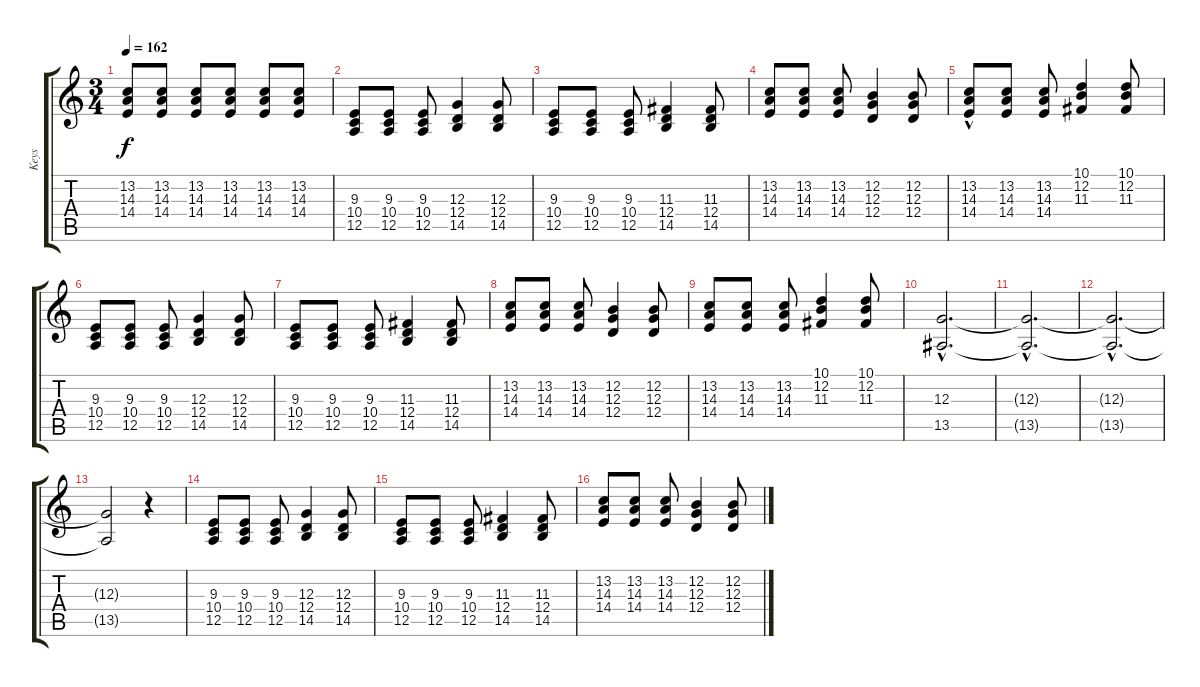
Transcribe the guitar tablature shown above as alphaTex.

\track ("Keys" "Keys") {instrument stringensemble2}
\staff {score tabs}
\tuning (E4 B3 G3 D3 A2 E2) {hide}
\ts (3 4)
\tempo 162
\clef g2
\ks c
(13.2 14.3 14.4).8{dy f} (13.2 14.3 14.4).8 (13.2 14.3 14.4).8 (13.2 14.3 14.4).8 (13.2 14.3 14.4).8 (13.2 14.3 14.4).8 |
(9.3 10.4 12.5).8 (9.3 10.4 12.5).8 (9.3 10.4 12.5).8 (12.3 12.4 14.5).4 (12.3 12.4 14.5).8 |
(9.3 10.4 12.5).8 (9.3 10.4 12.5).8 (9.3 10.4 12.5).8 (11.3 12.4 14.5).4 (11.3 12.4 14.5).8 |
(13.2 14.3 14.4).8 (13.2 14.3 14.4).8 (13.2 14.3 14.4).8 (12.2 12.3 12.4).4 (12.2 12.3 12.4).8 |
(13.2{hac} 14.3{hac} 14.4).8 (13.2 14.3 14.4).8 (13.2 14.3 14.4).8 (10.1 12.2 11.3).4 (10.1 12.2 11.3).8 |
(9.3 10.4 12.5).8 (9.3 10.4 12.5).8 (9.3 10.4 12.5).8 (12.3 12.4 14.5).4 (12.3 12.4 14.5).8 |
(9.3 10.4 12.5).8 (9.3 10.4 12.5).8 (9.3 10.4 12.5).8 (11.3 12.4 14.5).4 (11.3 12.4 14.5).8 |
(13.2 14.3 14.4).8 (13.2 14.3 14.4).8 (13.2 14.3 14.4).8 (12.2 12.3 12.4).4 (12.2 12.3 12.4).8 |
(13.2 14.3 14.4).8 (13.2 14.3 14.4).8 (13.2 14.3 14.4).8 (10.1 12.2 11.3).4 (10.1 12.2 11.3).8 |
(12.3{hac} 13.5{hac}).2{d} |
(12.3{hac t} 13.5{hac t}).2{d} |
(12.3{hac t} 13.5{hac t}).2{d} |
(12.3{t} 13.5{t}).2 r.4 |
(9.3 10.4 12.5).8 (9.3 10.4 12.5).8 (9.3 10.4 12.5).8 (12.3 12.4 14.5).4 (12.3 12.4 14.5).8 |
(9.3 10.4 12.5).8 (9.3 10.4 12.5).8 (9.3 10.4 12.5).8 (11.3 12.4 14.5).4 (11.3 12.4 14.5).8 |
(13.2 14.3 14.4).8 (13.2 14.3 14.4).8 (13.2 14.3 14.4).8 (12.2 12.3 12.4).4 (12.2 12.3 12.4).8
